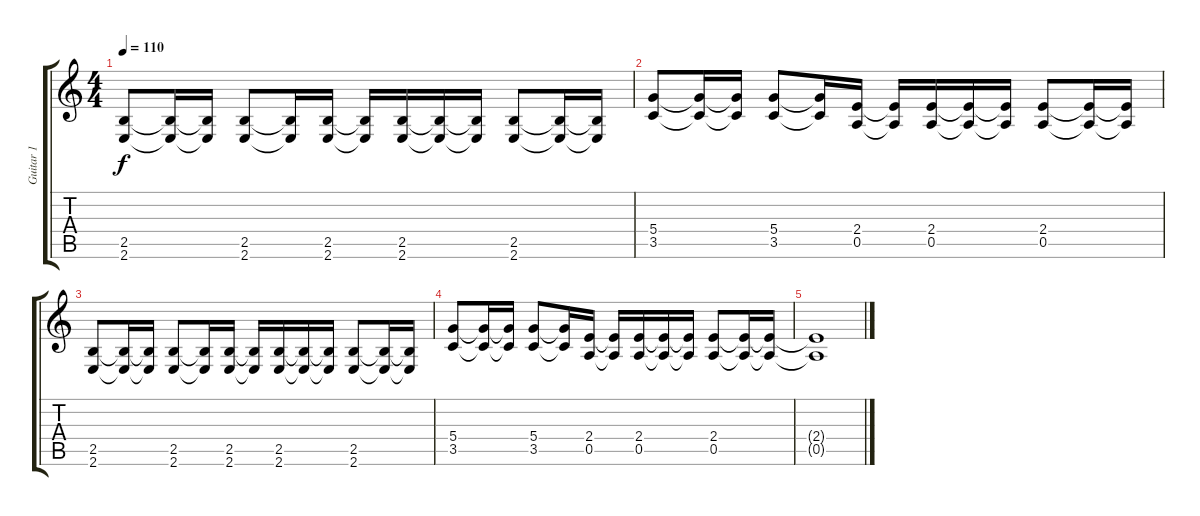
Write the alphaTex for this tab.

\track ("Guitar 1" "Guitar 1") {instrument distortionguitar}
\staff {score tabs}
\tuning (E4 B3 G3 D3 A2 D2) {hide}
\ts (4 4)
\tempo 110
\clef g2
\ks c
(2.5 2.6).8{dy f} (2.5{t} 2.6{t}).16 (2.5{t} 2.6{t}).16 (2.5 2.6).8 (2.5{t} 2.6{t}).16 (2.5 2.6).16 (2.5{t} 2.6{t}).16 (2.5 2.6).16 (2.5{t} 2.6{t}).16 (2.5{t} 2.6{t}).16 (2.5 2.6).8 (2.5{t} 2.6{t}).16 (2.5{t} 2.6{t}).16 |
(5.4 3.5).8 (5.4{t} 3.5{t}).16 (5.4{t} 3.5{t}).16 (5.4 3.5).8 (5.4{t} 3.5{t}).16 (2.4 0.5).16 (2.4{t} 0.5{t}).16 (2.4 0.5).16 (2.4{t} 0.5{t}).16 (2.4{t} 0.5{t}).16 (2.4 0.5).8 (2.4{t} 0.5{t}).16 (2.4{t} 0.5{t}).16 |
(2.5 2.6).8 (2.5{t} 2.6{t}).16 (2.5{t} 2.6{t}).16 (2.5 2.6).8 (2.5{t} 2.6{t}).16 (2.5 2.6).16 (2.5{t} 2.6{t}).16 (2.5 2.6).16 (2.5{t} 2.6{t}).16 (2.5{t} 2.6{t}).16 (2.5 2.6).8 (2.5{t} 2.6{t}).16 (2.5{t} 2.6{t}).16 |
(5.4 3.5).8 (5.4{t} 3.5{t}).16 (5.4{t} 3.5{t}).16 (5.4 3.5).8 (5.4{t} 3.5{t}).16 (2.4 0.5).16 (2.4{t} 0.5{t}).16 (2.4 0.5).16 (2.4{t} 0.5{t}).16 (2.4{t} 0.5{t}).16 (2.4 0.5).8 (2.4{t} 0.5{t}).16 (2.4{t} 0.5{t}).16 |
(2.4{t} 0.5{t}).1
